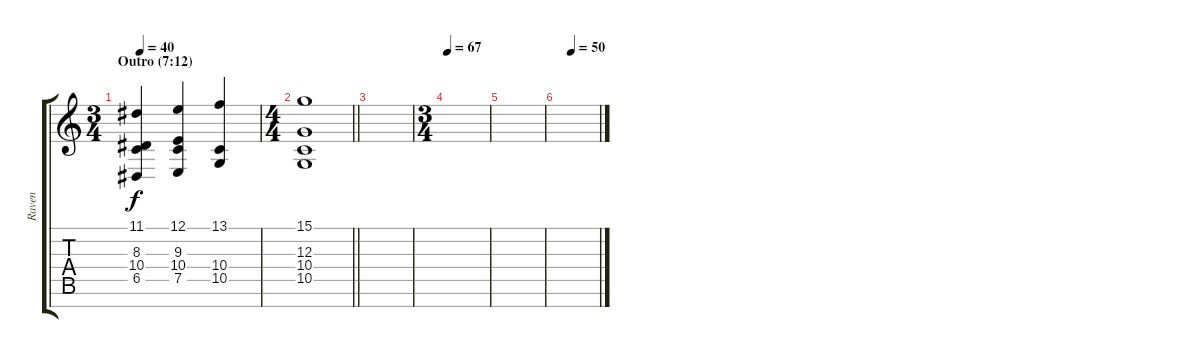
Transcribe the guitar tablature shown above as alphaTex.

\track ("Raven" "Raven") {instrument stringensemble2}
\staff {score tabs}
\tuning (E4 B3 G3 D3 A2 E2 B1) {hide}
\ts (3 4)
\section ("" "Outro (7:12)")
\tempo 40
\clef g2
\ks c
(11.1 8.3 10.4 6.5).4{dy f} (12.1 9.3 10.4 7.5).4 (13.1 10.4 10.5).4 |
\ts (4 4)
\barLineRight lightlight
(15.1 12.3 10.4 10.5).1 |
|
\ts (3 4)
\tempo 67
|
|
\tempo (50 0.3333333333333333)
